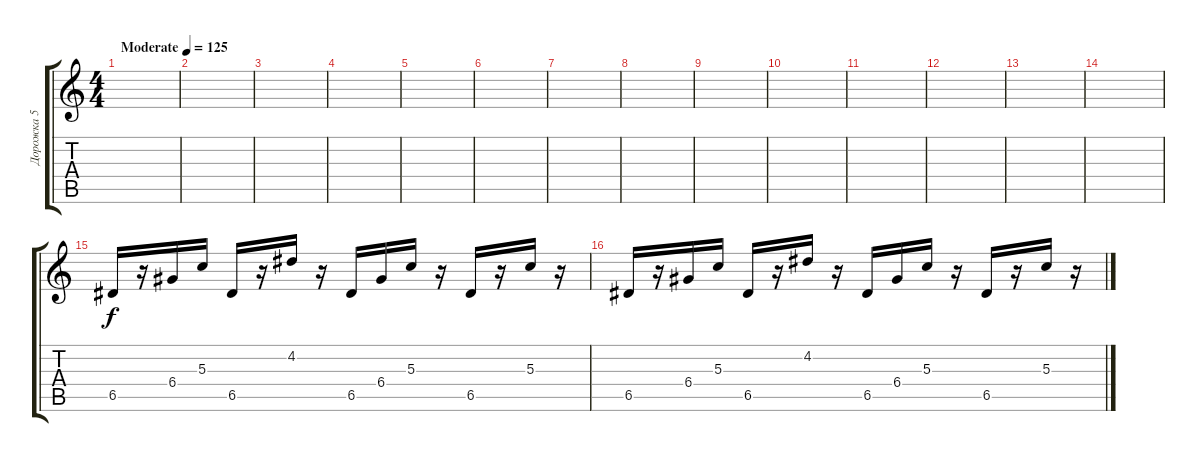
\track ("Дорожка 5" "Дорожка 5") {instrument distortionguitar}
\staff {score tabs}
\tuning (E4 B3 G3 D3 A2 E2) {hide}
\ts (4 4)
\tempo (125 "Moderate")
\clef g2
\ks c
|
|
|
|
|
|
|
|
|
|
|
|
|
|
6.5.16 r.16 6.4.16 5.3.16 6.5.16 r.16 4.2.16 r.16 6.5.16 6.4.16 5.3.16 r.16 6.5.16 r.16 5.3.16 r.16 |
6.5.16 r.16 6.4.16 5.3.16 6.5.16 r.16 4.2.16 r.16 6.5.16 6.4.16 5.3.16 r.16 6.5.16 r.16 5.3.16 r.16
